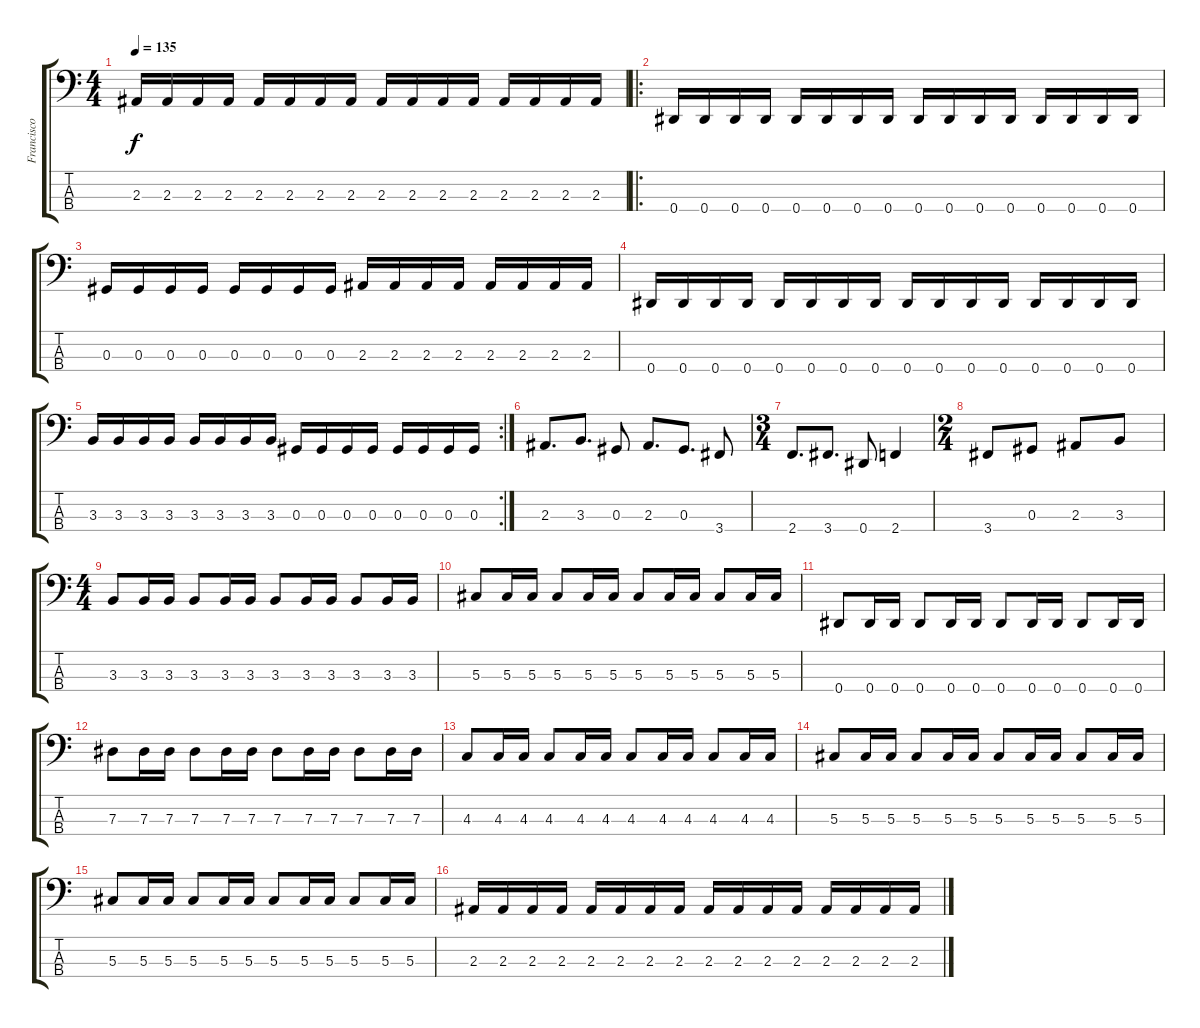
\track ("Francisco Fidalgo" "Francisco ") {instrument electricbasspick}
\staff {score tabs}
\tuning (Gb2 Db2 Ab1 Eb1) {hide}
\ts (4 4)
\tempo 135
\clef f4
\ks c
2.3.16{dy f} 2.3.16 2.3.16 2.3.16 2.3.16 2.3.16 2.3.16 2.3.16 2.3.16 2.3.16 2.3.16 2.3.16 2.3.16 2.3.16 2.3.16 2.3.16 |
\ro
0.4.16 0.4.16 0.4.16 0.4.16 0.4.16 0.4.16 0.4.16 0.4.16 0.4.16 0.4.16 0.4.16 0.4.16 0.4.16 0.4.16 0.4.16 0.4.16 |
0.3.16 0.3.16 0.3.16 0.3.16 0.3.16 0.3.16 0.3.16 0.3.16 2.3.16 2.3.16 2.3.16 2.3.16 2.3.16 2.3.16 2.3.16 2.3.16 |
0.4.16 0.4.16 0.4.16 0.4.16 0.4.16 0.4.16 0.4.16 0.4.16 0.4.16 0.4.16 0.4.16 0.4.16 0.4.16 0.4.16 0.4.16 0.4.16 |
\rc 2
3.3.16 3.3.16 3.3.16 3.3.16 3.3.16 3.3.16 3.3.16 3.3.16 0.3.16 0.3.16 0.3.16 0.3.16 0.3.16 0.3.16 0.3.16 0.3.16 |
2.3.8{d} 3.3.8{d} 0.3.8 2.3.8{d} 0.3.8{d} 3.4.8 |
\ts (3 4)
2.4.8{d} 3.4.8{d} 0.4.8 2.4.4 |
\ts (2 4)
3.4.8 0.3.8 2.3.8 3.3.8 |
\ts (4 4)
3.3.8 3.3.16 3.3.16 3.3.8 3.3.16 3.3.16 3.3.8 3.3.16 3.3.16 3.3.8 3.3.16 3.3.16 |
5.3.8 5.3.16 5.3.16 5.3.8 5.3.16 5.3.16 5.3.8 5.3.16 5.3.16 5.3.8 5.3.16 5.3.16 |
0.4.8 0.4.16 0.4.16 0.4.8 0.4.16 0.4.16 0.4.8 0.4.16 0.4.16 0.4.8 0.4.16 0.4.16 |
7.3.8 7.3.16 7.3.16 7.3.8 7.3.16 7.3.16 7.3.8 7.3.16 7.3.16 7.3.8 7.3.16 7.3.16 |
4.3.8 4.3.16 4.3.16 4.3.8 4.3.16 4.3.16 4.3.8 4.3.16 4.3.16 4.3.8 4.3.16 4.3.16 |
5.3.8 5.3.16 5.3.16 5.3.8 5.3.16 5.3.16 5.3.8 5.3.16 5.3.16 5.3.8 5.3.16 5.3.16 |
5.3.8 5.3.16 5.3.16 5.3.8 5.3.16 5.3.16 5.3.8 5.3.16 5.3.16 5.3.8 5.3.16 5.3.16 |
2.3.16 2.3.16 2.3.16 2.3.16 2.3.16 2.3.16 2.3.16 2.3.16 2.3.16 2.3.16 2.3.16 2.3.16 2.3.16 2.3.16 2.3.16 2.3.16
